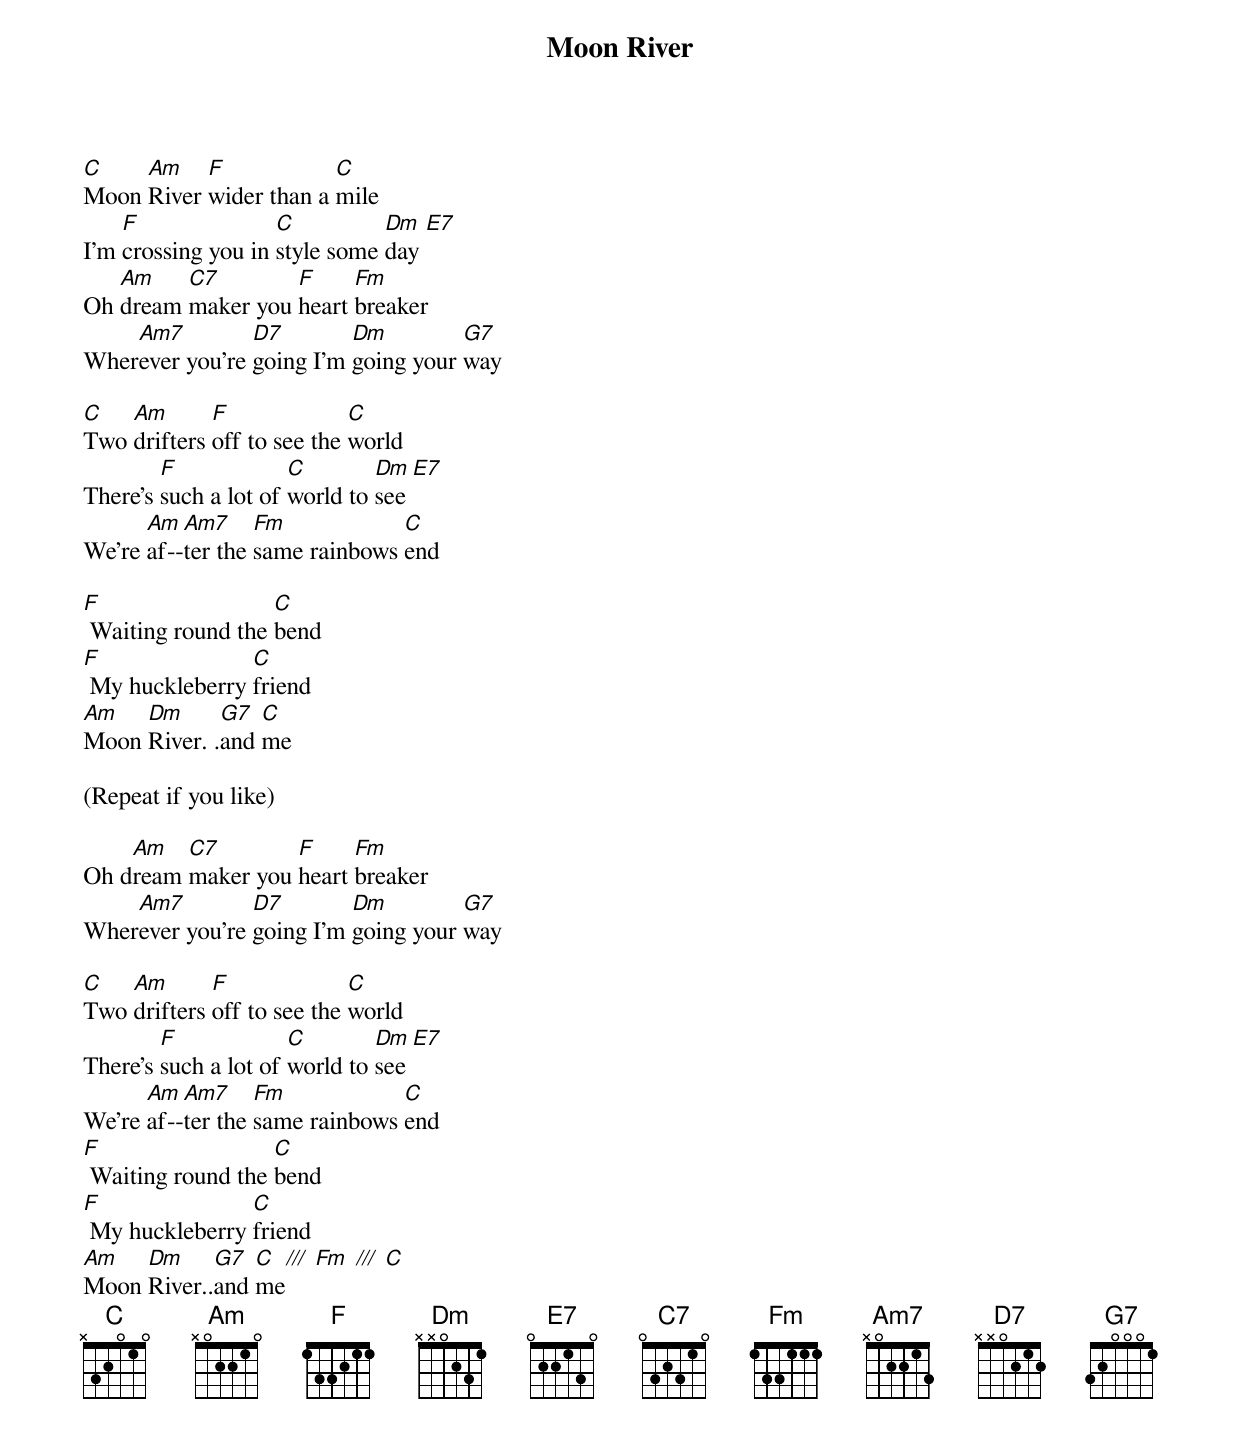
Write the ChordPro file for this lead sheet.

{title: Moon River}
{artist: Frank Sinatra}
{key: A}
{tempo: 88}

[C]Moon [Am]River [F]wider than a [C]mile
I'm [F]crossing you in [C]style some [Dm]day [E7]
Oh [Am]dream [C7]maker you [F]heart [Fm]breaker
Wher[Am7]ever you’re [D7]going I’m [Dm]going your [G7]way

[C]Two [Am]drifters [F]off to see the [C]world
There's [F]such a lot of [C]world to [Dm]see [E7]
We're [Am]af--[Am7]ter the [Fm]same rainbows [C]end

[F] Waiting round the [C]bend
[F] My huckleberry [C]friend
[Am]Moon [Dm]River. .[G7]and [C]me

(Repeat if you like)

Oh d[Am]ream [C7]maker you [F]heart [Fm]breaker
Wher[Am7]ever you’re [D7]going I’m [Dm]going your [G7]way

[C]Two [Am]drifters [F]off to see the [C]world
There's [F]such a lot of [C]world to [Dm]see [E7]
We're [Am]af--[Am7]ter the [Fm]same rainbows [C]end
[F] Waiting round the [C]bend
[F] My huckleberry [C]friend
[Am]Moon [Dm]River..[G7]and [C]me[///] [Fm] [///] [C]
